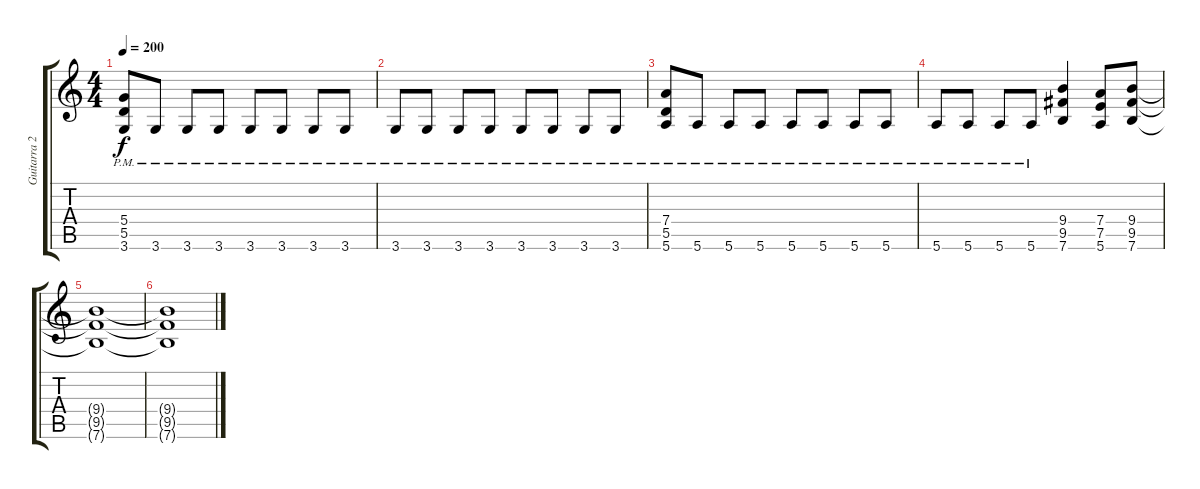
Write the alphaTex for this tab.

\track ("Guitarra 2da" "Guitarra 2") {instrument distortionguitar}
\staff {score tabs}
\tuning (E4 B3 G3 D3 A2 E2) {hide}
\ts (4 4)
\tempo 200
\clef g2
\ks c
(5.4{pm} 5.5{pm} 3.6{pm}).8{dy f} 3.6{pm}.8 3.6{pm}.8 3.6{pm}.8 3.6{pm}.8 3.6{pm}.8 3.6{pm}.8 3.6{pm}.8 |
3.6{pm}.8 3.6{pm}.8 3.6{pm}.8 3.6{pm}.8 3.6{pm}.8 3.6{pm}.8 3.6{pm}.8 3.6{pm}.8 |
(7.4{pm} 5.5{pm} 5.6{pm}).8 5.6{pm}.8 5.6{pm}.8 5.6{pm}.8 5.6{pm}.8 5.6{pm}.8 5.6{pm}.8 5.6{pm}.8 |
5.6{pm}.8 5.6{pm}.8 5.6{pm}.8 5.6{pm}.8 (9.4 9.5 7.6).4 (7.4 7.5 5.6).8 (9.4 9.5 7.6).8 |
(9.4{t} 9.5{t} 7.6{t}).1 |
(9.4{t} 9.5{t} 7.6{t}).1
